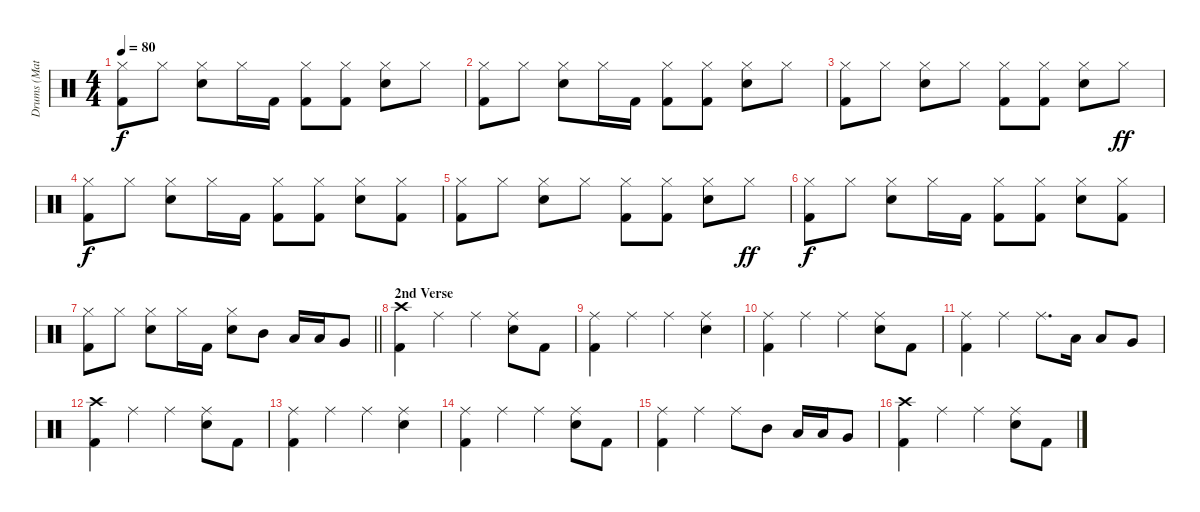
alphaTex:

\track ("Drums (Matt)" "Drums (Mat") {instrument percussion}
\staff {score}
\articulation defaults
\ts (4 4)
\tempo 80
\clef neutral
\ks c
("Hi-Hat (closed)" "Kick (hit) 2").8{dy f} "Hi-Hat (closed)".8 ("Hi-Hat (closed)" "Snare (hit) 2").8 "Hi-Hat (closed)".16 "Kick (hit) 2".16 ("Hi-Hat (closed)" "Kick (hit) 2").8 ("Hi-Hat (closed)" "Kick (hit) 2").8 ("Hi-Hat (closed)" "Snare (hit) 2").8 "Hi-Hat (closed)".8 |
("Hi-Hat (closed)" "Kick (hit) 2").8 "Hi-Hat (closed)".8 ("Hi-Hat (closed)" "Snare (hit) 2").8 "Hi-Hat (closed)".16 "Kick (hit) 2".16 ("Hi-Hat (closed)" "Kick (hit) 2").8 ("Hi-Hat (closed)" "Kick (hit) 2").8 ("Hi-Hat (closed)" "Snare (hit) 2").8 "Hi-Hat (closed)".8 |
("Hi-Hat (closed)" "Kick (hit) 2").8 "Hi-Hat (closed)".8 ("Hi-Hat (closed)" "Snare (hit) 2").8 "Hi-Hat (closed)".8 ("Hi-Hat (closed)" "Kick (hit) 2").8 ("Hi-Hat (closed)" "Kick (hit) 2").8 ("Hi-Hat (closed)" "Snare (hit) 2").8 "Hi-Hat (closed)".8{dy ff} |
("Hi-Hat (closed)" "Kick (hit) 2").8{dy f} "Hi-Hat (closed)".8 ("Hi-Hat (closed)" "Snare (hit) 2").8 "Hi-Hat (closed)".16 "Kick (hit) 2".16 ("Hi-Hat (closed)" "Kick (hit) 2").8 ("Hi-Hat (closed)" "Kick (hit) 2").8 ("Hi-Hat (closed)" "Snare (hit) 2").8 ("Hi-Hat (closed)" "Kick (hit) 2").8 |
("Hi-Hat (closed)" "Kick (hit) 2").8 "Hi-Hat (closed)".8 ("Hi-Hat (closed)" "Snare (hit) 2").8 "Hi-Hat (closed)".8 ("Hi-Hat (closed)" "Kick (hit) 2").8 ("Hi-Hat (closed)" "Kick (hit) 2").8 ("Hi-Hat (closed)" "Snare (hit) 2").8 "Hi-Hat (closed)".8{dy ff} |
("Hi-Hat (closed)" "Kick (hit) 2").8{dy f} "Hi-Hat (closed)".8 ("Hi-Hat (closed)" "Snare (hit) 2").8 "Hi-Hat (closed)".16 "Kick (hit) 2".16 ("Hi-Hat (closed)" "Kick (hit) 2").8 ("Hi-Hat (closed)" "Kick (hit) 2").8 ("Hi-Hat (closed)" "Snare (hit) 2").8 ("Hi-Hat (closed)" "Kick (hit) 2").8 |
\barLineRight lightlight
("Hi-Hat (closed)" "Kick (hit) 2").8 "Hi-Hat (closed)".8 ("Hi-Hat (closed)" "Snare (hit) 2").8 "Hi-Hat (closed)".16 "Kick (hit) 2".16 ("Hi-Hat (closed)" "Snare (hit) 2").8 "Mid Tom (hit)".8 "Low Tom (hit)".16 "Low Tom (hit)".16 "Very Low Tom (hit)".8 |
\section ("" "2nd Verse")
("Crash high (hit)" "Kick (hit) 2").4 "Ride (middle)".4 "Ride (middle)".4 ("Ride (middle)" "Snare (hit) 2").8 "Kick (hit) 2".8 |
("Ride (middle)" "Kick (hit) 2").4 "Ride (middle)".4 "Ride (middle)".4 ("Ride (middle)" "Snare (hit) 2").4 |
("Ride (middle)" "Kick (hit) 2").4 "Ride (middle)".4 "Ride (middle)".4 ("Ride (middle)" "Snare (hit) 2").8 "Kick (hit) 2".8 |
("Ride (middle)" "Kick (hit) 2").4 "Ride (middle)".4 "Ride (middle)".8{d} "Low Tom (hit)".16 "Low Tom (hit)".8 "Very Low Tom (hit)".8 |
("Crash high (hit)" "Kick (hit) 2").4 "Ride (middle)".4 "Ride (middle)".4 ("Ride (middle)" "Snare (hit) 2").8 "Kick (hit) 2".8 |
("Ride (middle)" "Kick (hit) 2").4 "Ride (middle)".4 "Ride (middle)".4 ("Ride (middle)" "Snare (hit) 2").4 |
("Ride (middle)" "Kick (hit) 2").4 "Ride (middle)".4 "Ride (middle)".4 ("Ride (middle)" "Snare (hit) 2").8 "Kick (hit) 2".8 |
("Ride (middle)" "Kick (hit) 2").4 "Ride (middle)".4 "Ride (middle)".8 "Mid Tom (hit)".8 "Low Tom (hit)".16 "Low Tom (hit)".16 "Very Low Tom (hit)".8 |
("Crash high (hit)" "Kick (hit) 2").4 "Ride (middle)".4 "Ride (middle)".4 ("Ride (middle)" "Snare (hit) 2").8 "Kick (hit) 2".8
